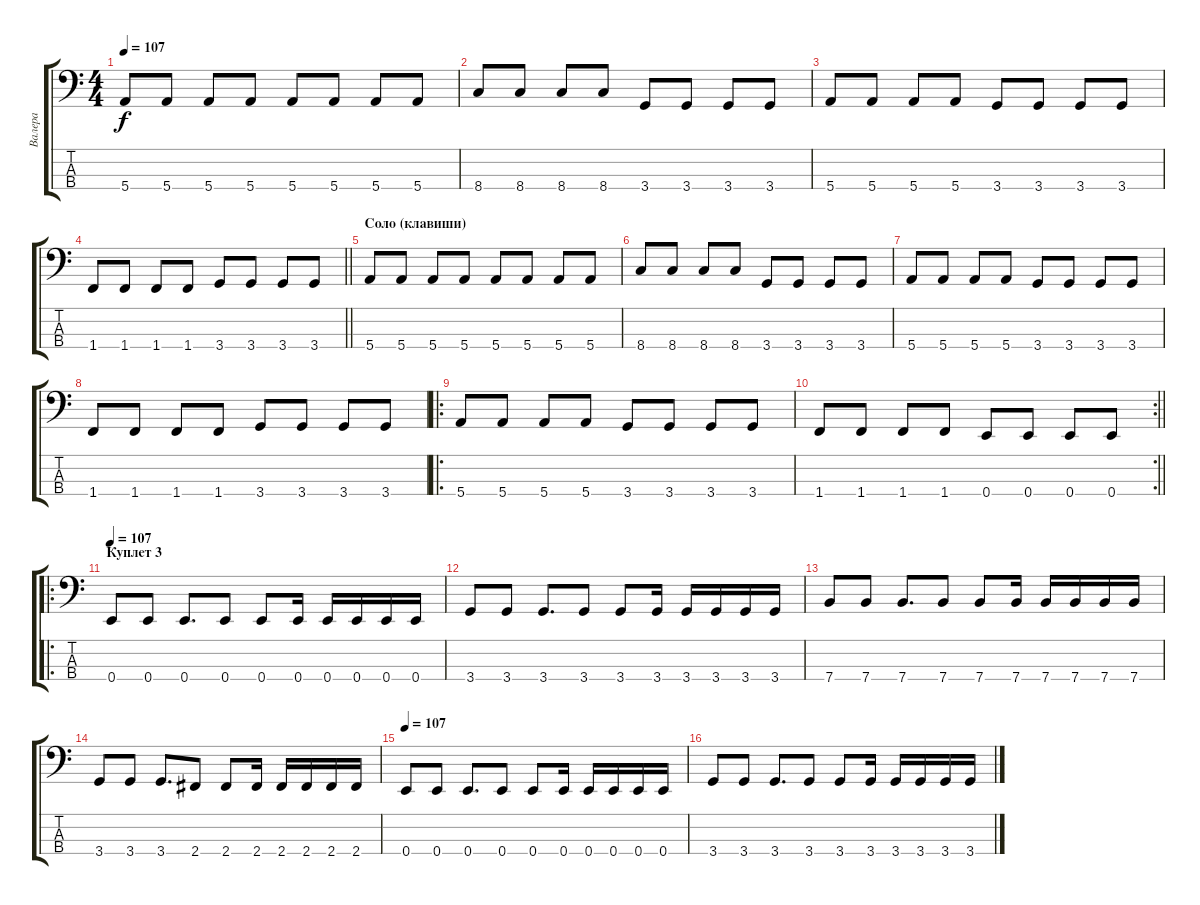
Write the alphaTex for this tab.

\track ("Валера" "Валера") {instrument electricbasspick}
\staff {score tabs}
\tuning (G2 D2 A1 E1) {hide}
\ts (4 4)
\tempo 107
\clef f4
\ks c
5.4.8{dy f} 5.4.8 5.4.8 5.4.8 5.4.8 5.4.8 5.4.8 5.4.8 |
8.4.8 8.4.8 8.4.8 8.4.8 3.4.8 3.4.8 3.4.8 3.4.8 |
5.4.8 5.4.8 5.4.8 5.4.8 3.4.8 3.4.8 3.4.8 3.4.8 |
\barLineRight lightlight
1.4.8 1.4.8 1.4.8 1.4.8 3.4.8 3.4.8 3.4.8 3.4.8 |
\section ("" "Соло (клавиши)")
5.4.8 5.4.8 5.4.8 5.4.8 5.4.8 5.4.8 5.4.8 5.4.8 |
8.4.8 8.4.8 8.4.8 8.4.8 3.4.8 3.4.8 3.4.8 3.4.8 |
5.4.8 5.4.8 5.4.8 5.4.8 3.4.8 3.4.8 3.4.8 3.4.8 |
1.4.8 1.4.8 1.4.8 1.4.8 3.4.8 3.4.8 3.4.8 3.4.8 |
\ro
5.4.8 5.4.8 5.4.8 5.4.8 3.4.8 3.4.8 3.4.8 3.4.8 |
\rc 2
\barLineRight lightlight
1.4.8 1.4.8 1.4.8 1.4.8 0.4.8 0.4.8 0.4.8 0.4.8 |
\ro
\section ("" "Куплет 3")
\tempo 107
0.4.8 0.4.8 0.4.8{d} 0.4.8 0.4.8 0.4.16 0.4.16 0.4.16 0.4.16 0.4.16 |
3.4.8 3.4.8 3.4.8{d} 3.4.8 3.4.8 3.4.16 3.4.16 3.4.16 3.4.16 3.4.16 |
7.4.8 7.4.8 7.4.8{d} 7.4.8 7.4.8 7.4.16 7.4.16 7.4.16 7.4.16 7.4.16 |
3.4.8 3.4.8 3.4.8{d} 2.4.8 2.4.8 2.4.16 2.4.16 2.4.16 2.4.16 2.4.16 |
\tempo 107
0.4.8 0.4.8 0.4.8{d} 0.4.8 0.4.8 0.4.16 0.4.16 0.4.16 0.4.16 0.4.16 |
3.4.8 3.4.8 3.4.8{d} 3.4.8 3.4.8 3.4.16 3.4.16 3.4.16 3.4.16 3.4.16
